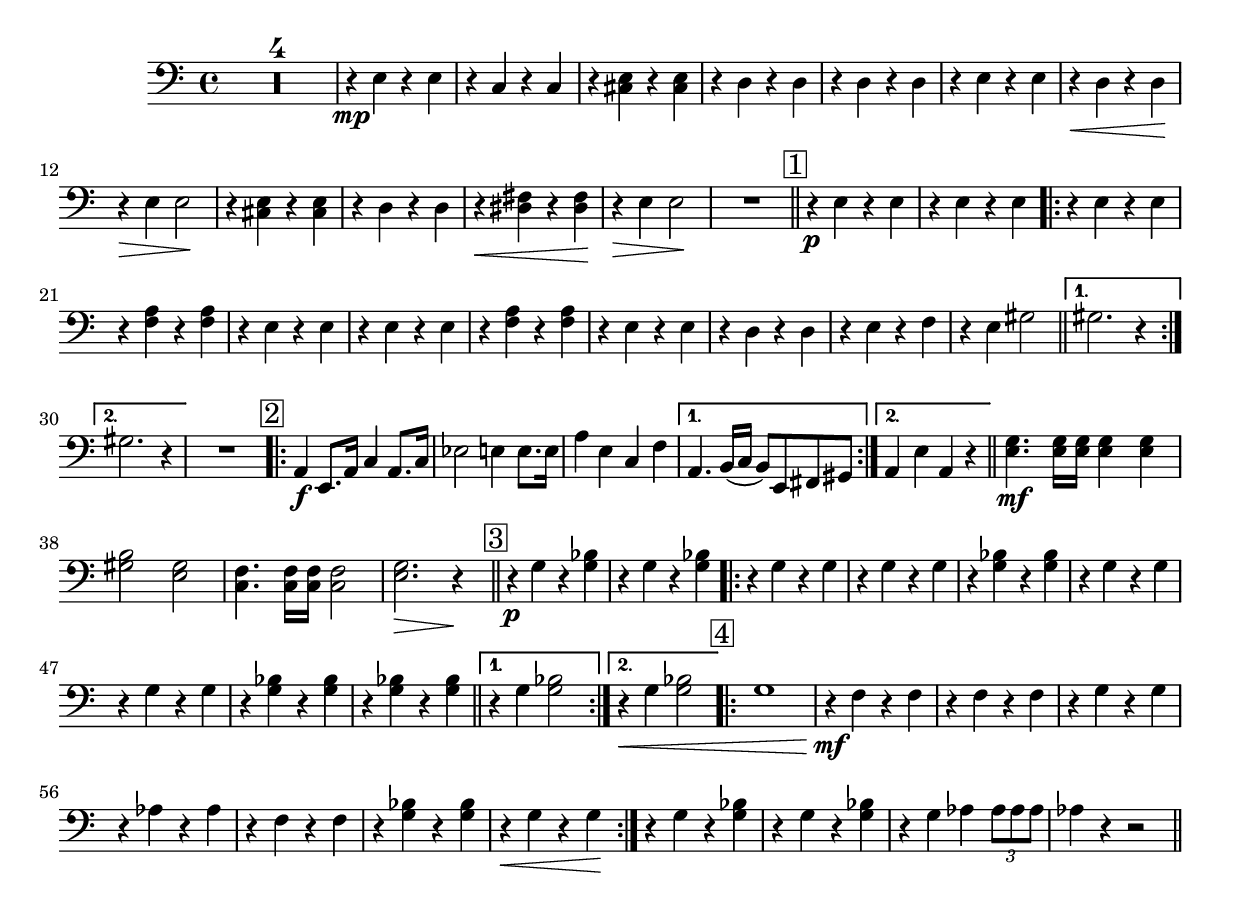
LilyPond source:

\relative c {
  
  \compressFullBarRests
  \clef "bass"
  \time 4/4
  R1*4 |
  r4\mp e r e | r c r c | r <cis e> r <cis e> | r d r d |
  r d r d | r e r e | r\< d r d \! |  
  %\break
  r\>  e e2 \! | r4 <cis e> r <cis e> | r d r d |
  r\<  <dis fis> r <dis fis>\! | r\> e e2\! |
  \compressFullBarRests
  R1*1 |
  \bar "||"\newSpacingSection  \mark \markup{\box 1}
  r4\p e r e | r e r e \repeat volta 2 {
    r4 e r e |  
    r <f a> r <f a> | r e r e | r e r e |
    r <f a> r <f a> | r e r e | r d r d |
    r e r f | r e gis2 | \bar "||"\newSpacingSection 
  }
  \alternative {
    {gis2. r4 | 
    %\break
   }
    {gis2. r4 | }
  }
  \compressFullBarRests
  R1*1 |
  \repeat volta 2 {
    \mark \markup {\box 2}
    a,4\f e8. a16 c4 a8. c16 |
    ees2 e4 e8. e16 |
    a4 e c f |
  }
  \alternative {
    { a,4. b16 [ ( c] b8) [e, fis gis]}
    {a4 e' a, r}
  }
  \bar "||"\newSpacingSection 
  <e' g>4.\mf <e g>16 <e g>  <e g>4 <e g> |
  <gis b>2 <e gis> |
  %\break
  <c f>4. <c f>16 <c f> <c f>2 |
  <e g>2. \> r4 \! |
  \bar "||"\newSpacingSection \mark \markup {\box 3}
  r4\p g r <g bes> | r g r <g bes> |
  \repeat volta 2 {
    r g r g | r g r g |
    r <g bes> r <g bes> | r g r g | r g r g |  
    r <g bes> r <g bes> | r <g bes> r <g bes> |
    \bar "||"\newSpacingSection  
  }
  \alternative {
    { r4 g <g bes>2 }
    { r4\<  g <g bes>2 }
  }
  \repeat volta 2 {
    \mark \markup{\box 4}
    g1 | r4\mf\! f r f | r f r f | r g r g |  
    %\break
    r aes r aes | r f r f |  r <g bes> r <g bes> |
    r\< g r g\!
  }
  r g r <g bes> |
  r g r <g bes> |
  r g aes \times 2/3 {aes8 aes aes} |
  aes4 r4 r2
  \bar "||"\newSpacingSection 
}
